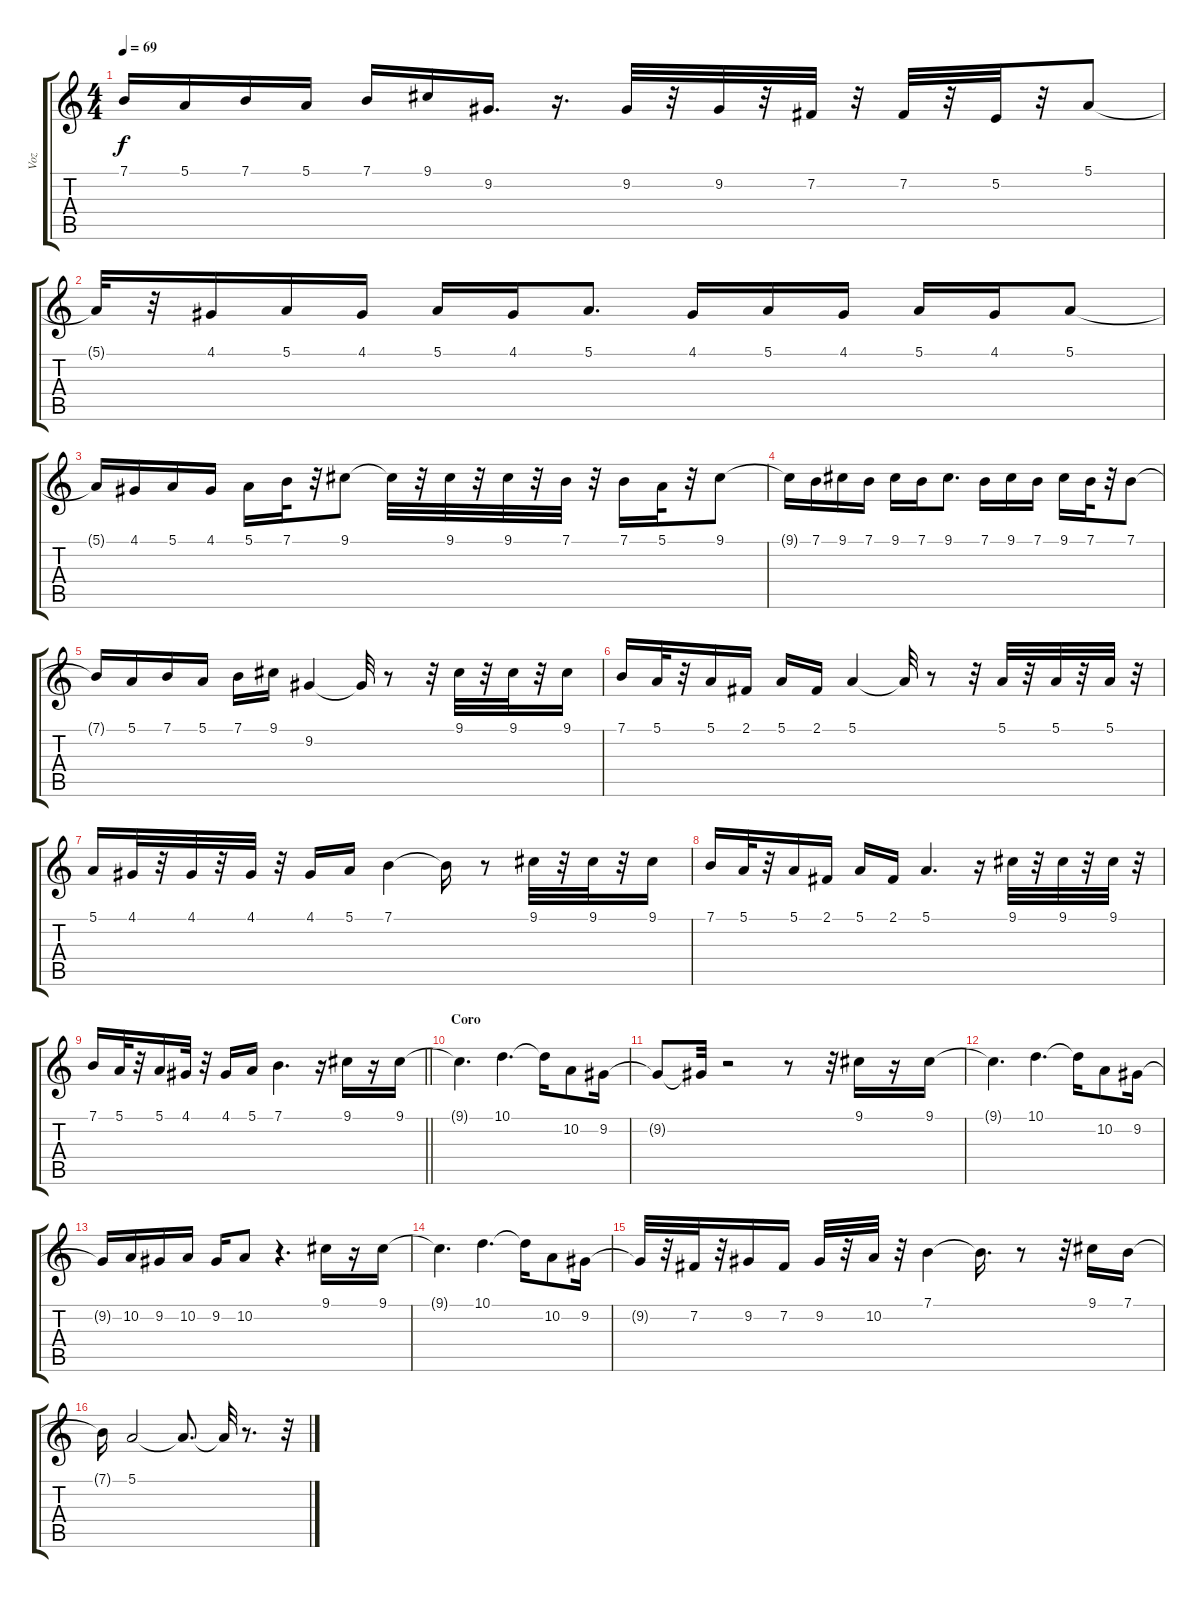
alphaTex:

\track ("Voz" "Voz") {instrument flute}
\staff {score tabs}
\tuning (E4 B3 G3 D3 A2 E2) {hide}
\ts (4 4)
\tempo 69
\clef g2
\ks c
7.1{t}.16{dy f} 5.1.16 7.1.16 5.1.16 7.1.16 9.1.16 9.2.16{d} r.16{d} 9.2.32 r.32 9.2.32 r.32 7.2.32 r.32 7.2.32 r.32 5.2.32 r.32 5.1.8 |
5.1{t}.32 r.32 4.1.16 5.1.16 4.1.16 5.1.16 4.1.16 5.1.8{d} 4.1.16 5.1.16 4.1.16 5.1.16 4.1.16 5.1.8 |
5.1{t}.16 4.1.16 5.1.16 4.1.16 5.1.16 7.1.32 r.32 9.1.8 9.1{t}.32 r.32 9.1.32 r.32 9.1.32 r.32 7.1.32 r.32 7.1.16 5.1.32 r.32 9.1.8 |
9.1{t}.16 7.1.16 9.1.16 7.1.16 9.1.16 7.1.16 9.1.8{d} 7.1.16 9.1.16 7.1.16 9.1.16 7.1.32 r.32 7.1.8 |
7.1{t}.16 5.1.16 7.1.16 5.1.16 7.1.16 9.1.16 9.2.4 9.2{t}.32 r.8 r.32 9.1.32 r.32 9.1.32 r.32 9.1.16 |
7.1.16 5.1.32 r.32 5.1.16 2.1.16 5.1.16 2.1.16 5.1.4 5.1{t}.32 r.8 r.32 5.1.32 r.32 5.1.32 r.32 5.1.32 r.32 |
5.1.16 4.1.32 r.32 4.1.32 r.32 4.1.32 r.32 4.1.16 5.1.16 7.1.4 7.1{t}.16 r.8 9.1.32 r.32 9.1.32 r.32 9.1.16 |
7.1.16 5.1.32 r.32 5.1.16 2.1.16 5.1.16 2.1.16 5.1.4{d} r.16 9.1.32 r.32 9.1.32 r.32 9.1.32 r.32 |
\barLineRight lightlight
7.1.16 5.1.32 r.32 5.1.16 4.1.32 r.32 4.1.16 5.1.16 7.1.4{d} r.16 9.1.16 r.16 9.1.16 |
\section ("" "Coro")
9.1{t}.4{d} 10.1.4{d} 10.1{t}.16 10.2.8 9.2.16 |
9.2{t}.8 9.2{t}.32 r.2 r.8 r.32 9.1.16 r.16 9.1.16 |
9.1{t}.4{d} 10.1.4{d} 10.1{t}.16 10.2.8 9.2.16 |
9.2{t}.16 10.2.16 9.2.16 10.2.16 9.2.16 10.2.8 r.4{d} 9.1.16 r.16 9.1.16 |
9.1{t}.4{d} 10.1.4{d} 10.1{t}.16 10.2.8 9.2.16 |
9.2{t}.32 r.32 7.2.32 r.32 9.2.16 7.2.16 9.2.32 r.32 10.2.32 r.32 7.1.4 7.1{t}.16{d} r.8 r.32 9.1.16 7.1.16 |
7.1{t}.16 5.1.2 5.1{t}.8{d} 5.1{t}.32 r.8{d} r.32
